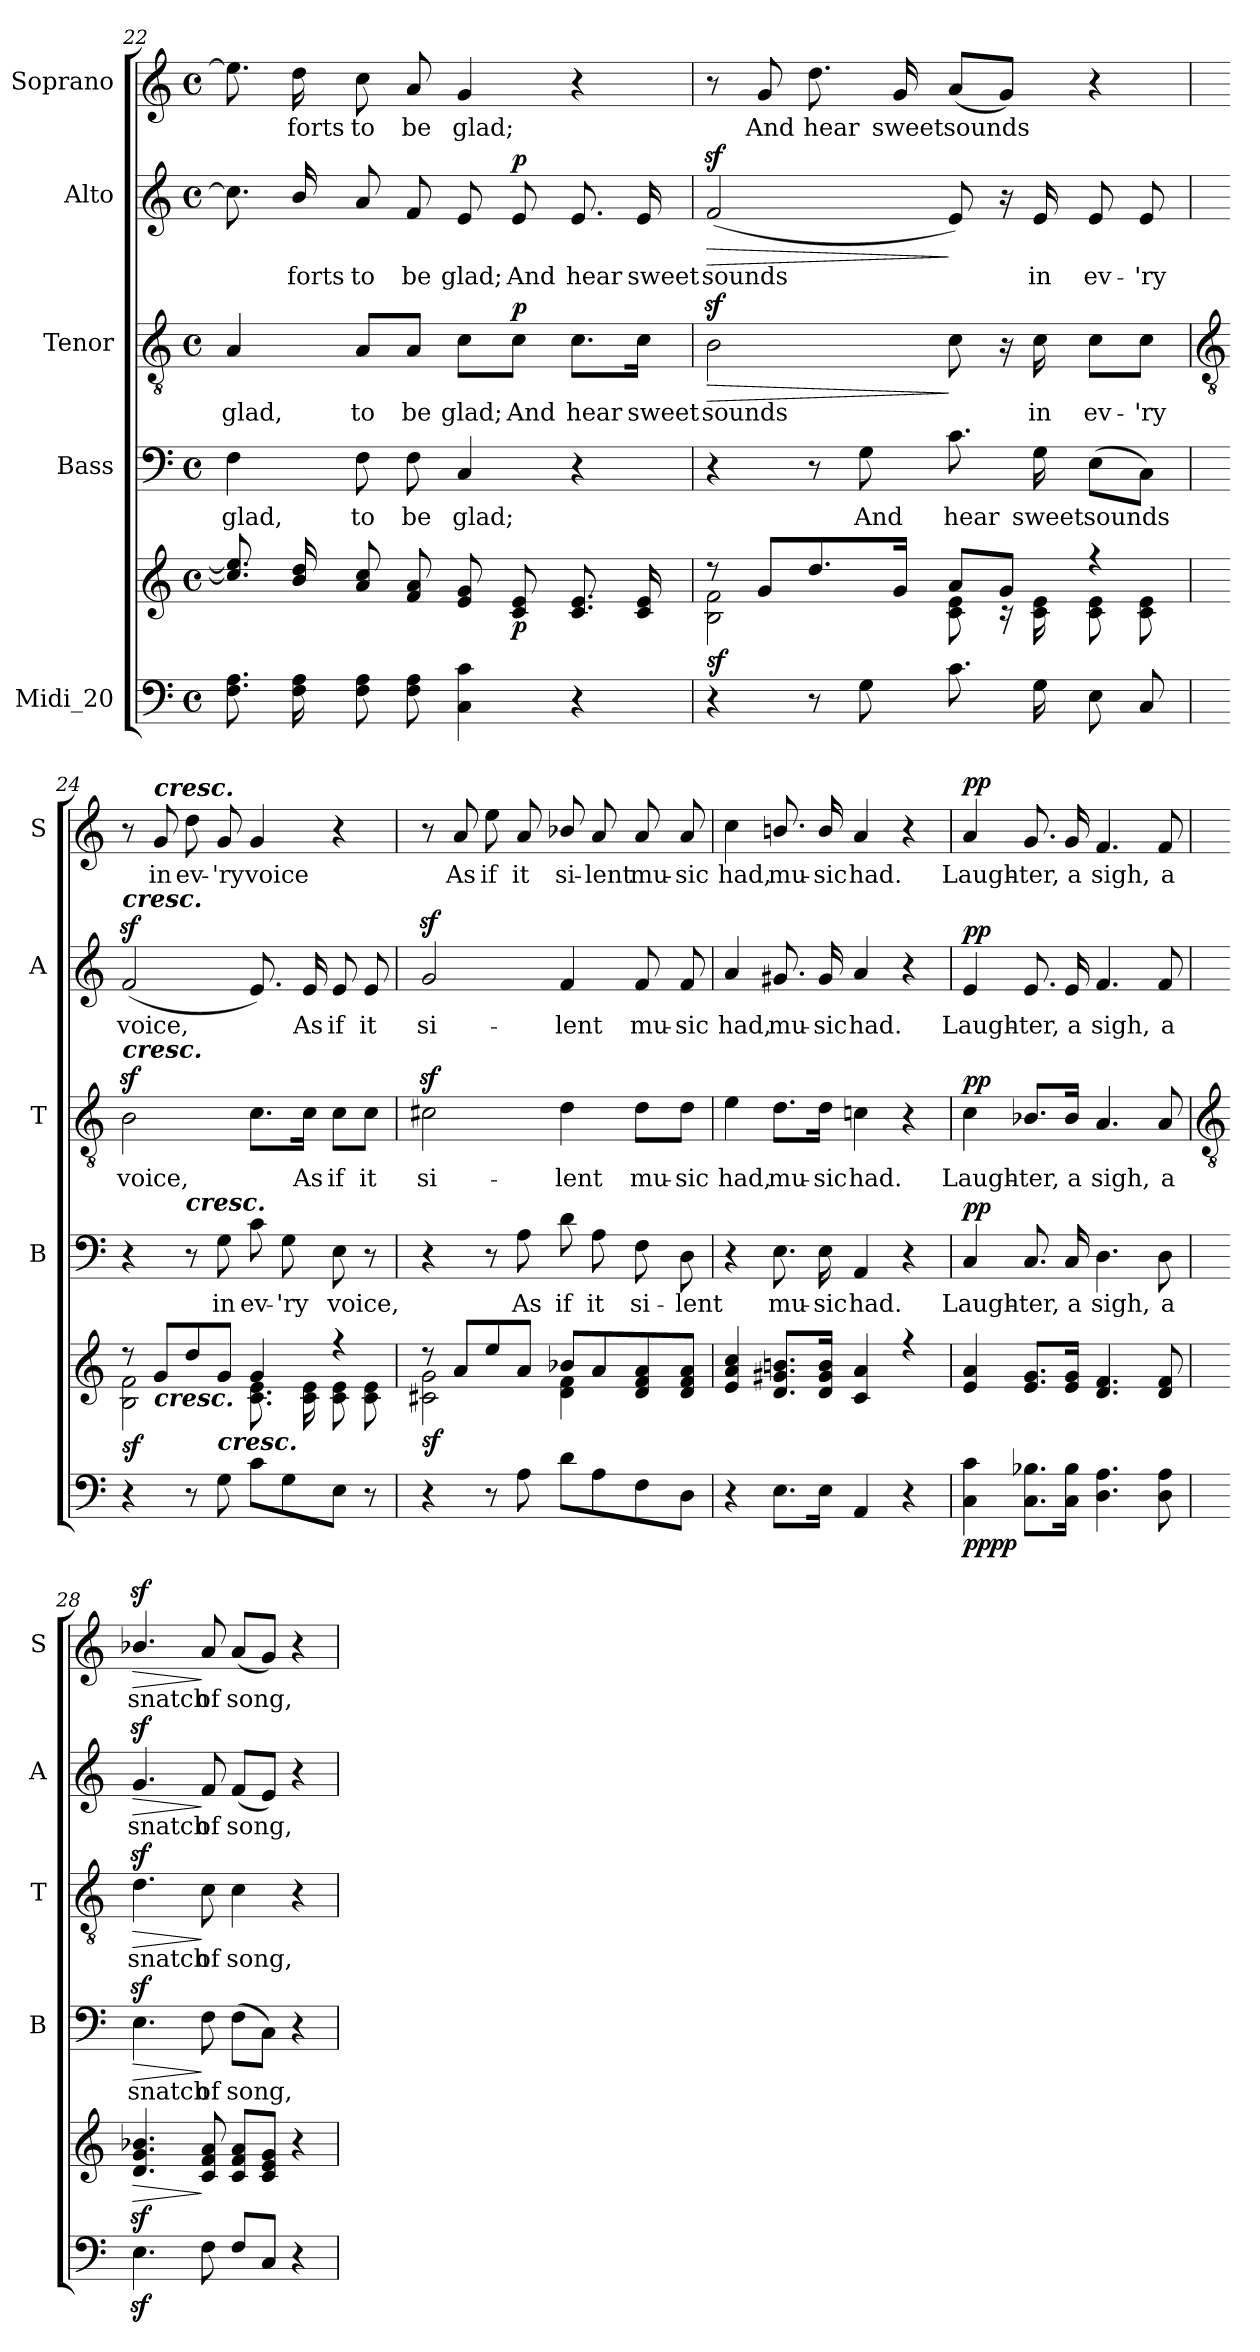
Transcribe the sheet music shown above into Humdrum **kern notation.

**kern	**kern	**dynam	**kern	**text	**dynam	**kern	**text	**dynam	**kern	**text	**dynam	**kern	**text	**dynam
*part5	*part5	*part5	*part4	*part4	*part4	*part3	*part3	*part3	*part2	*part2	*part2	*part1	*part1	*part1
*staff6	*staff5	*staff5/6	*staff4	*staff4	*staff4	*staff3	*staff3	*staff3	*staff2	*staff2	*staff2	*staff1	*staff1	*staff1
*I"Midi_20	*	*	*I"Bass	*	*	*I"Tenor	*	*	*I"Alto	*	*	*I"Soprano	*	*
*	*	*	*I'B	*	*	*I'T	*	*	*I'A	*	*	*I'S	*	*
!!LO:LB:g=z
*clefF4	*clefG2	*	*clefF4	*	*	*clefGv2	*	*	*clefG2	*	*	*clefG2	*	*
*k[]	*k[]	*	*k[]	*	*	*k[]	*	*	*k[]	*	*	*k[]	*	*
*C:	*C:	*	*C:	*	*	*C:	*	*	*C:	*	*	*C:	*	*
*M4/4	*M4/4	*	*M4/4	*	*	*M4/4	*	*	*M4/4	*	*	*M4/4	*	*
*met(c)	*met(c)	*	*met(c)	*	*	*met(c)	*	*	*met(c)	*	*	*met(c)	*	*
=22	=22	=22	=22	=22	=22	=22	=22	=22	=22	=22	=22	=22	=22	=22
*	*^	*	*	*	*	*	*	*	*	*	*	*	*	*
!	!	!	!	!	!LO:LY:b	!	!	!LO:LY:b	!	!	!	!	!	!	!
8.F 8.AL	8.cc] 8.ee]L	1ryy	.	4F	glad,	.	4A	glad,	.	8.cc]	.	.	8.ee]	.	.
!	!	!	!	!	!	!	!	!	!	!	!LO:LY:b	!	!	!LO:LY:b	!
16F 16AL	16b 16ddL	.	.	.	.	.	.	.	.	16b/	forts	.	16dd	forts	.
!	!	!	!	!	!LO:LY:b	!	!	!LO:LY:b	!	!	!LO:LY:b	!	!	!LO:LY:b	!
8F 8A	8a/ 8cc/	.	.	8F	to	.	8A/L	to	.	8a/	to	.	8cc\	to	.
!	!	!	!	!	!LO:LY:b	!	!	!LO:LY:b	!	!	!LO:LY:b	!	!	!LO:LY:b	!
8F 8AJ	8f/ 8a/J	.	.	8F	be	.	8A/J	be	.	8f	be	.	8a/	be	.
!	!	!	!	!	!LO:LY:b	!	!	!LO:LY:b	!	!	!LO:LY:b	!	!	!LO:LY:b	!
4C 4c	8e 8gL	.	.	4C	glad;	.	8c\L	glad;	.	8e	glad;	.	4g	glad;	.
!	!	!	!LO:DY:b	!	!	!	!	!LO:LY:b	!LO:DY:b	!	!LO:LY:b	!LO:DY:b	!	!	!
.	8c 8e	.	p	.	.	.	8c\J	And	p	8e	And	p	.	.	.
!	!	!	!	!	!	!	!	!LO:LY:b	!	!	!LO:LY:b	!	!	!	!
4r	8.c 8.e	.	.	4r	.	.	8.c\L	hear	.	8.e	hear	.	4r	.	.
!	!	!	!	!	!	!	!	!LO:LY:b	!	!	!LO:LY:b	!	!	!	!
.	16c 16eJ	.	.	.	.	.	16c\Jk	sweet	.	16e	sweet	.	.	.	.
=23	=23	=23	=23	=23	=23	=23	=23	=23	=23	=23	=23	=23	=23	=23	=23
!	!	!	!LO:DY:b	!	!	!	!	!LO:LY:b	!LO:HP:b	!	!LO:LY:b	!LO:HP:b	!	!	!
4r	8r	2B\ 2f\	sf	4r	.	.	2Bz<	sounds	>	(<2fz<	sounds	>	8r	.	.
!	!	!	!	!	!	!	!	!	!	!	!	!	!	!LO:LY:b	!
.	8g/L	.	.	.	.	.	.	.	.	.	.	.	8g	And	.
!	!	!	!	!	!	!	!	!	!	!	!	!	!	!LO:LY:b	!
8r	8.dd/	.	.	8r	.	.	.	.	.	.	.	.	8.dd	hear	.
!	!	!	!	!	!LO:LY:b	!	!	!	!	!	!	!	!	!	!
8G	.	.	.	8G	And	.	.	.	.	.	.	.	.	.	.
!	!	!	!	!	!	!	!	!	!	!	!	!	!	!LO:LY:b	!
.	16g/J	.	.	.	.	.	.	.	.	.	.	.	16g	sweet	.
!	!	!	!	!	!LO:LY:b	!	!	!	!	!	!	!	!	!LO:LY:b	!
8.cL	8a/L	8c\ 8e\	.	8.c	hear	.	8c	.	]	8e)	.	]	(<8a/L	sounds	.
.	8g/J	16r	.	.	.	.	16r	.	.	16r	.	.	8gJ)	.	.
!	!	!	!	!	!LO:LY:b	!	!	!LO:LY:b	!	!	!LO:LY:b	!	!	!	!
16GL	.	16c\ 16e\LL	.	16G	sweet	.	16c	in	.	16e	in	.	.	.	.
!	!	!	!	!	!LO:LY:b	!	!	!LO:LY:b	!	!	!LO:LY:b	!	!	!	!
8E	4r	8c\ 8e\	.	(>8EL	sounds	.	8c\L	ev-	.	8e	ev-	.	4r	.	.
!	!	!	!	!	!	!	!	!LO:LY:b	!	!	!LO:LY:b	!	!	!	!
8CJ	.	8c\ 8e\J	.	8CJ)	.	.	8c\J	-'ry	.	8e	-'ry	.	.	.	.
!!LO:LB:g=z
=24	=24	=24	=24	=24	=24	=24	=24	=24	=24	=24	=24	=24	=24	=24	=24
*	*	*	*	*	*	*	*clefGv2	*	*	*	*	*	*	*	*
!	!	!	!	!	!	!	!	!	!	!LO:TX:a:Bi:t=cresc.	!	!	!	!	!
!	!	!	!	!	!	!	!LO:TX:a:Bi:t=cresc.	!	!	!	!	!	!	!	!
!	!	!	!LO:DY:b	!	!	!	!	!LO:LY:b	!	!	!LO:LY:b	!	!	!	!
4r	8r	2B\ 2f\	sf	4r	.	.	2Bz<	voice,	.	(<2fz<	voice,	.	8r	.	.
!	!	!	!	!	!	!	!	!	!	!	!	!	!LO:TX:a:Bi:t=cresc.	!	!
!	!LO:TX:b:Bi:t=cresc.	!	!	!	!	!	!	!	!	!	!	!	!	!	!
!	!	!	!	!	!	!	!	!	!	!	!	!	!	!LO:LY:b	!
.	8g/L	.	.	.	.	.	.	.	.	.	.	.	8g	in	.
!	!	!	!	!LO:TX:a:Bi:t=cresc.	!	!	!	!	!	!	!	!	!	!	!
!	!	!	!	!	!	!	!	!	!	!	!	!	!	!LO:LY:b	!
8r	8dd/	.	.	8r	.	.	.	.	.	.	.	.	8dd	ev-	.
!LO:TX:a:Bi:t=cresc.	!	!	!	!	!	!	!	!	!	!	!	!	!	!	!
!	!	!	!	!	!LO:LY:b	!	!	!	!	!	!	!	!	!LO:LY:b	!
8G	8g/J	.	.	8G	in	.	.	.	.	.	.	.	8g	-'ry	.
!	!	!	!	!	!LO:LY:b	!	!	!	!	!	!	!	!	!LO:LY:b	!
8cL	4g/	8.c\ 8.e\L	.	8c	ev-	.	8.c\L	.	.	8.e)	.	.	4g	voice	.
!	!	!	!	!	!LO:LY:b	!	!	!	!	!	!	!	!	!	!
8G	.	.	.	8G	-'ry	.	.	.	.	.	.	.	.	.	.
!	!	!	!	!	!	!	!	!LO:LY:b	!	!	!LO:LY:b	!	!	!	!
.	.	16c\ 16e\L	.	.	.	.	16c\Jk	As	.	16e	As	.	.	.	.
!	!	!	!	!	!LO:LY:b	!	!	!LO:LY:b	!	!	!LO:LY:b	!	!	!	!
8EJ	4r	8c\ 8e\	.	8E	voice,	.	8c\L	if	.	8e	if	.	4r	.	.
!	!	!	!	!	!	!	!	!LO:LY:b	!	!	!LO:LY:b	!	!	!	!
8r	.	8c\ 8e\J	.	8r	.	.	8c\J	it	.	8e	it	.	.	.	.
=25	=25	=25	=25	=25	=25	=25	=25	=25	=25	=25	=25	=25	=25	=25	=25
!	!	!	!LO:DY:b	!	!	!	!	!LO:LY:b	!	!	!LO:LY:b	!	!	!	!
4r	8r	2c#X\ 2g\	sf	4r	.	.	2c#Xz<	si-	.	2gz<	si-	.	8r	.	.
!	!	!	!	!	!	!	!	!	!	!	!	!	!	!LO:LY:b	!
.	8a/L	.	.	.	.	.	.	.	.	.	.	.	8a	As	.
!	!	!	!	!	!	!	!	!	!	!	!	!	!	!LO:LY:b	!
8r	8ee/	.	.	8r	.	.	.	.	.	.	.	.	8ee	if	.
!	!	!	!	!	!LO:LY:b	!	!	!	!	!	!	!	!	!LO:LY:b	!
8A	8a/J	.	.	8A	As	.	.	.	.	.	.	.	8a	it	.
!	!	!	!	!	!LO:LY:b	!	!	!LO:LY:b	!	!	!LO:LY:b	!	!	!LO:LY:b	!
8dL	8b-X/L	4d\ 4f\	.	8d	if	.	4d	-lent	.	4f	-lent	.	8b-X/	si-	.
!	!	!	!	!	!LO:LY:b	!	!	!	!	!	!	!	!	!LO:LY:b	!
8A	8a/	.	.	8A	it	.	.	.	.	.	.	.	8a	-lent	.
!	!	!	!	!	!LO:LY:b	!	!	!LO:LY:b	!	!	!LO:LY:b	!	!	!LO:LY:b	!
8F	8d 8f 8a	4ryy	.	8F	si-	.	8d\L	mu-	.	8f	mu-	.	8a	mu-	.
!	!	!	!	!	!LO:LY:b	!	!	!LO:LY:b	!	!	!LO:LY:b	!	!	!LO:LY:b	!
8DJ	8d 8f 8aJ	.	.	8D	-lent	.	8d\J	-sic	.	8f	-sic	.	8a	-sic	.
=26	=26	=26	=26	=26	=26	=26	=26	=26	=26	=26	=26	=26	=26	=26	=26
!	!	!	!	!	!	!	!	!LO:LY:b	!	!	!LO:LY:b	!	!	!LO:LY:b	!
4r	4e 4a 4cc	1ryy	.	4r	.	.	4e\	had,	.	4a/	had,	.	4cc	had,	.
!	!	!	!	!	!LO:LY:b	!	!	!LO:LY:b	!	!	!LO:LY:b	!	!	!LO:LY:b	!
8.EL	8.d 8.g#X 8.bnL	.	.	8.E	mu-	.	8.d\L	mu-	.	8.g#X	mu-	.	8.bn/	mu-	.
!	!	!	!	!	!LO:LY:b	!	!	!LO:LY:b	!	!	!LO:LY:b	!	!	!LO:LY:b	!
16EJ	16d 16g# 16bJ	.	.	16E	-sic	.	16d\Jk	-sic	.	16g#	-sic	.	16b/	-sic	.
!	!	!	!	!	!LO:LY:b	!	!	!LO:LY:b	!	!	!LO:LY:b	!	!	!LO:LY:b	!
4AA	4c/ 4a/	.	.	4AA	had.	.	4cn\	had.	.	4a/	had.	.	4a/	had.	.
4r	4r	.	.	4r	.	.	4r	.	.	4r	.	.	4r	.	.
=27	=27	=27	=27	=27	=27	=27	=27	=27	=27	=27	=27	=27	=27	=27	=27
!	!	!	!LO:DY:b=2	!	!LO:LY:b	!	!	!LO:LY:b	!	!	!LO:LY:b	!	!	!LO:LY:b	!
!	!	!	!LO:DY:n=1:b	!	!	!LO:DY:b	!	!	!LO:DY:b	!	!	!LO:DY:b	!	!	!LO:DY:b
4C 4c	4e/ 4a/	1ryy	pp pp	4C	Laugh-	pp	4c	Laugh-	pp	4e	Laugh-	pp	4a/	Laugh-	pp
!	!	!	!	!	!LO:LY:b	!	!	!LO:LY:b	!	!	!LO:LY:b	!	!	!LO:LY:b	!
8.C 8.B-XL	8.e 8.gL	.	.	8.C	-ter,	.	8.B-X/L	-ter,	.	8.e	-ter,	.	8.g	-ter,	.
!	!	!	!	!	!LO:LY:b	!	!	!LO:LY:b	!	!	!LO:LY:b	!	!	!LO:LY:b	!
16C 16B-J	16e 16gJ	.	.	16C	a	.	16B-/Jk	a	.	16e	a	.	16g	a	.
!	!	!	!	!	!LO:LY:b	!	!	!LO:LY:b	!	!	!LO:LY:b	!	!	!LO:LY:b	!
4.D 4.A	4.d 4.f	.	.	4.D	sigh,	.	4.A/	sigh,	.	4.f	sigh,	.	4.f	sigh,	.
!	!	!	!	!	!LO:LY:b	!	!	!LO:LY:b	!	!	!LO:LY:b	!	!	!LO:LY:b	!
8D 8A	8d 8f	.	.	8D	a	.	8A/	a	.	8f	a	.	8f	a	.
*	*v	*v	*	*	*	*	*	*	*	*	*	*	*	*	*
!!LO:LB:g=z
=28	=28	=28	=28	=28	=28	=28	=28	=28	=28	=28	=28	=28	=28	=28
*	*	*	*	*	*	*clefGv2	*	*	*	*	*	*	*	*
!	!	!LO:HP:b	!	!LO:LY:b	!LO:HP:b	!	!LO:LY:b	!LO:HP:b	!	!LO:LY:b	!LO:HP:b	!	!LO:LY:b	!LO:HP:b
4.Ez<	4.dz< 4.gz< 4.b-Xz<	>	4.Ez<	snatch	>	4.dz<	snatch	>	4.gz<	snatch	>	4.b-Xz</	snatch	>
!	!	!	!	!LO:LY:b	!	!	!LO:LY:b	!	!	!LO:LY:b	!	!	!LO:LY:b	!
8F\	8c/ 8f/ 8a/	]	8F\	of	]	8c\	of	]	8f/	of	]	8a/	of	]
!	!	!	!	!LO:LY:b	!	!	!LO:LY:b	!	!	!LO:LY:b	!	!	!LO:LY:b	!
8F/L	8c/ 8f/ 8a/L	.	(>8F\L	song,	.	4c\	song,	.	(<8f/L	song,	.	(<8a/L	song,	.
8CJ	8c 8e 8gJ	.	8CJ)	.	.	.	.	.	8eJ)	.	.	8gJ)	.	.
4r	4r	.	4r	.	.	4r	.	.	4r	.	.	4r	.	.
=	=	=	=	=	=	=	=	=	=	=	=	=	=	=
*-	*-	*-	*-	*-	*-	*-	*-	*-	*-	*-	*-	*-	*-	*-
